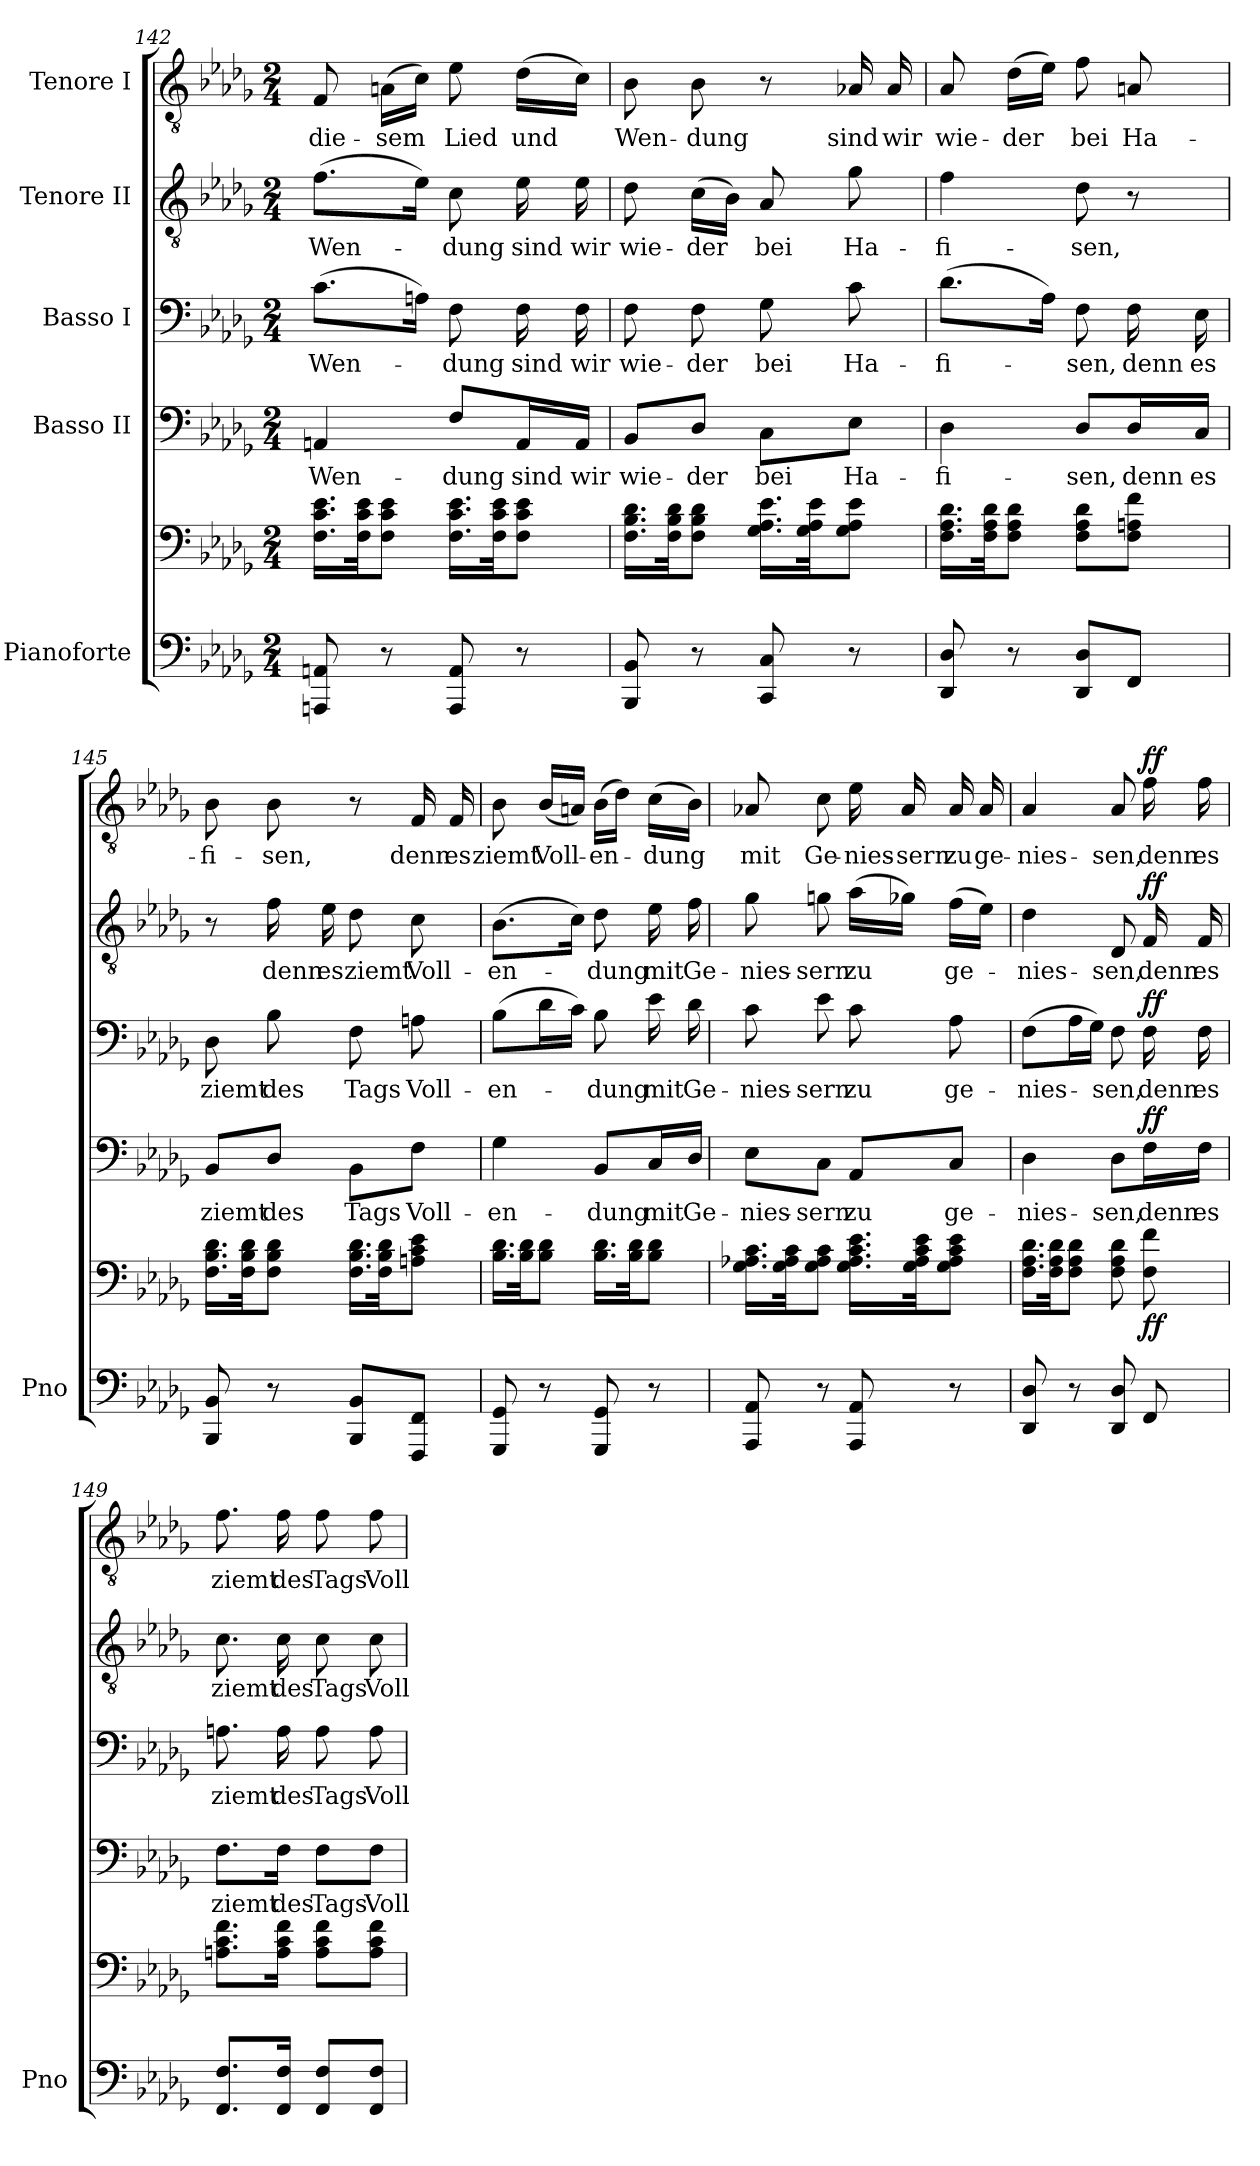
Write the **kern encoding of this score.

**kern	**kern	**dynam	**kern	**text	**dynam	**kern	**text	**dynam	**kern	**text	**dynam	**kern	**text	**dynam
*part5	*part5	*part5	*part4	*part4	*part4	*part3	*part3	*part3	*part2	*part2	*part2	*part1	*part1	*part1
*staff6	*staff5	*staff5/6	*staff4	*staff4	*staff4	*staff3	*staff3	*staff3	*staff2	*staff2	*staff2	*staff1	*staff1	*staff1
*I"Pianoforte	*	*	*I"Basso II	*	*	*I"Basso I	*	*	*I"Tenore II	*	*	*I"Tenore I	*	*
*I'Pno	*	*	*	*	*	*	*	*	*	*	*	*	*	*
*clefF4	*clefF4	*	*clefF4	*	*	*clefF4	*	*	*clefGv2	*	*	*clefGv2	*	*
*k[b-e-a-d-g-]	*k[b-e-a-d-g-]	*	*k[b-e-a-d-g-]	*	*	*k[b-e-a-d-g-]	*	*	*k[b-e-a-d-g-]	*	*	*k[b-e-a-d-g-]	*	*
*M2/4	*M2/4	*	*M2/4	*	*	*M2/4	*	*	*M2/4	*	*	*M2/4	*	*
=142	=142	=142	=142	=142	=142	=142	=142	=142	=142	=142	=142	=142	=142	=142
!	!	!	!	!LO:LY:b	!	!	!LO:LY:b	!	!	!LO:LY:b	!	!	!LO:LY:b	!
8AAAn/ 8AAn/	16.F\ 16.c\ 16.e-\LL	.	4AAn/	Wen-	.	(8.c\L	Wen-	.	(8.f\L	Wen-	.	8F/	die-	.
.	32F\ 32c\ 32e-\JK	.	.	.	.	.	.	.	.	.	.	.	.	.
!	!	!	!	!	!	!	!	!	!	!	!	!	!LO:LY:b	!
8r	8F\ 8c\ 8e-\J	.	.	.	.	.	.	.	.	.	.	(16An\LL	-sem	.
.	.	.	.	.	.	16An\Jk)	.	.	16e-\Jk)	.	.	16c\JJ)	.	.
!	!	!	!	!LO:LY:b	!	!	!LO:LY:b	!	!	!LO:LY:b	!	!	!LO:LY:b	!
8AAA/ 8AA/	16.F\ 16.c\ 16.e-\LL	.	8F/L	dung	.	8F\	-dung	.	8c\	-dung	.	8e-\	Lied	.
.	32F\ 32c\ 32e-\JK	.	.	.	.	.	.	.	.	.	.	.	.	.
!	!	!	!	!LO:LY:b	!	!	!LO:LY:b	!	!	!LO:LY:b	!	!	!LO:LY:b	!
8r	8F\ 8c\ 8e-\J	.	16AA/L	-sind	.	16F\	sind	.	16e-\	sind	.	(16d-\LL	und	.
!	!	!	!	!LO:LY:b	!	!	!LO:LY:b	!	!	!LO:LY:b	!	!	!	!
.	.	.	16AA/JJ	wir	.	16F\	wir	.	16e-\	wir	.	16c\JJ)	.	.
!!LO:LB:g=z
=143	=143	=143	=143	=143	=143	=143	=143	=143	=143	=143	=143	=143	=143	=143
!	!	!	!	!LO:LY:b	!	!	!LO:LY:b	!	!	!LO:LY:b	!	!	!LO:LY:b	!
8BBB-/ 8BB-/	16.F\ 16.B-\ 16.d-\LL	.	8BB-/L	wie-	.	8F\	wie-	.	8d-\	wie-	.	8B-\	Wen-	.
.	32F\ 32B-\ 32d-\JK	.	.	.	.	.	.	.	.	.	.	.	.	.
!	!	!	!	!LO:LY:b	!	!	!LO:LY:b	!	!	!LO:LY:b	!	!	!LO:LY:b	!
8r	8F\ 8B-\ 8d-\J	.	8D-/J	-der	.	8F\	-der	.	(16c\LL	-der	.	8B-\	-dung	.
.	.	.	.	.	.	.	.	.	16B-\JJ)	.	.	.	.	.
!	!	!	!	!LO:LY:b	!	!	!LO:LY:b	!	!	!LO:LY:b	!	!	!	!
8CC/ 8C/	16.G-\ 16.A-\ 16.e-\LL	.	8C\L	bei	.	8G-\	bei	.	8A-/	bei	.	8r	.	.
.	32G-\ 32A-\ 32e-\JK	.	.	.	.	.	.	.	.	.	.	.	.	.
!	!	!	!	!LO:LY:b	!	!	!LO:LY:b	!	!	!LO:LY:b	!	!	!LO:LY:b	!
8r	8G-\ 8A-\ 8e-\J	.	8E-\J	Ha-	.	8c\	Ha-	.	8g-\	Ha-	.	16A-X/	sind	.
!	!	!	!	!	!	!	!	!	!	!	!	!	!LO:LY:b	!
.	.	.	.	.	.	.	.	.	.	.	.	16A-/	wir	.
=144	=144	=144	=144	=144	=144	=144	=144	=144	=144	=144	=144	=144	=144	=144
!	!	!	!	!LO:LY:b	!	!	!LO:LY:b	!	!	!LO:LY:b	!	!	!LO:LY:b	!
8DD-/ 8D-/	16.F\ 16.A-\ 16.d-\LL	.	4D-\	-fi-	.	(8.d-\L	-fi-	.	4f\	-fi-	.	8A-/	wie-	.
.	32F\ 32A-\ 32d-\JK	.	.	.	.	.	.	.	.	.	.	.	.	.
!	!	!	!	!	!	!	!	!	!	!	!	!	!LO:LY:b	!
8r	8F\ 8A-\ 8d-\J	.	.	.	.	.	.	.	.	.	.	(16d-\LL	-der	.
.	.	.	.	.	.	16A-\Jk)	.	.	.	.	.	16e-\JJ)	.	.
!	!	!	!	!LO:LY:b	!	!	!LO:LY:b	!	!	!LO:LY:b	!	!	!LO:LY:b	!
8DD-/ 8D-/L	8F\ 8A-\ 8d-\L	.	8D-/L	-sen,	.	8F\	-sen,	.	8d-\	-sen,	.	8f\	bei	.
!	!	!	!	!LO:LY:b	!	!	!LO:LY:b	!	!	!	!	!	!LO:LY:b	!
8FF/J	8F\ 8An\ 8f\J	.	16D-/L	denn	.	16F\	denn	.	8r	.	.	8An/	Ha-	.
!	!	!	!	!LO:LY:b	!	!	!LO:LY:b	!	!	!	!	!	!	!
.	.	.	16C/JJ	es	.	16E-\	es	.	.	.	.	.	.	.
=145	=145	=145	=145	=145	=145	=145	=145	=145	=145	=145	=145	=145	=145	=145
!	!	!	!	!LO:LY:b	!	!	!LO:LY:b	!	!	!	!	!	!LO:LY:b	!
8BBB-/ 8BB-/	16.F\ 16.B-\ 16.d-\LL	.	8BB-/L	ziemt	.	8D-\	ziemt	.	8r	.	.	8B-\	-fi-	.
.	32F\ 32B-\ 32d-\JK	.	.	.	.	.	.	.	.	.	.	.	.	.
!	!	!	!	!LO:LY:b	!	!	!LO:LY:b	!	!	!LO:LY:b	!	!	!LO:LY:b	!
8r	8F\ 8B-\ 8d-\J	.	8D-/J	des	.	8B-\	des	.	16f\	denn	.	8B-\	-sen,	.
!	!	!	!	!	!	!	!	!	!	!LO:LY:b	!	!	!	!
.	.	.	.	.	.	.	.	.	16e-\	es	.	.	.	.
!	!	!	!	!LO:LY:b	!	!	!LO:LY:b	!	!	!LO:LY:b	!	!	!	!
8BBB-/ 8BB-/L	16.F\ 16.B-\ 16.d-\LL	.	8BB-\L	Tags	.	8F\	Tags	.	8d-\	ziemt	.	8r	.	.
.	32F\ 32B-\ 32d-\JK	.	.	.	.	.	.	.	.	.	.	.	.	.
!	!	!	!	!LO:LY:b	!	!	!LO:LY:b	!	!	!LO:LY:b	!	!	!LO:LY:b	!
8FFF/ 8FF/J	8An\ 8c\ 8e-\J	.	8F\J	Voll-	.	8An\	Voll-	.	8c\	Voll-	.	16F/	denn	.
!	!	!	!	!	!	!	!	!	!	!	!	!	!LO:LY:b	!
.	.	.	.	.	.	.	.	.	.	.	.	16F/	es	.
=146	=146	=146	=146	=146	=146	=146	=146	=146	=146	=146	=146	=146	=146	=146
!	!	!	!	!LO:LY:b	!	!	!LO:LY:b	!	!	!LO:LY:b	!	!	!LO:LY:b	!
8GGG-/ 8GG-/	16.B-\ 16.d-\LL	.	4G-\	-en-	.	(8B-\L	-en-	.	(8.B-\L	-en-	.	8B-\	ziemt	.
.	32B-\ 32d-\JK	.	.	.	.	.	.	.	.	.	.	.	.	.
!	!	!	!	!	!	!	!	!	!	!	!	!	!LO:LY:b	!
8r	8B-\ 8d-\J	.	.	.	.	16d-\L	.	.	.	.	.	(16B-/LL	Voll-	.
.	.	.	.	.	.	16c\JJ)	.	.	16c\Jk)	.	.	16An/JJ)	.	.
!	!	!	!	!LO:LY:b	!	!	!LO:LY:b	!	!	!LO:LY:b	!	!	!LO:LY:b	!
8GGG-/ 8GG-/	16.B-\ 16.d-\LL	.	8BB-/L	-dung	.	8B-\	-dung	.	8d-\	-dung	.	(16B-\LL	-en-	.
.	.	.	.	.	.	.	.	.	.	.	.	16d-\JJ)	.	.
.	32B-\ 32d-\JK	.	.	.	.	.	.	.	.	.	.	.	.	.
!	!	!	!	!LO:LY:b	!	!	!LO:LY:b	!	!	!LO:LY:b	!	!	!LO:LY:b	!
8r	8B-\ 8d-\J	.	16C/L	mit	.	16e-\	mit	.	16e-\	mit	.	(16c\LL	-dung	.
!	!	!	!	!LO:LY:b	!	!	!LO:LY:b	!	!	!LO:LY:b	!	!	!	!
.	.	.	16D-/JJ	Ge-	.	16d-\	Ge-	.	16f\	Ge-	.	16B-\JJ)	.	.
=147	=147	=147	=147	=147	=147	=147	=147	=147	=147	=147	=147	=147	=147	=147
!	!	!	!	!LO:LY:b	!	!	!LO:LY:b	!	!	!LO:LY:b	!	!	!LO:LY:b	!
8AAA-/ 8AA-/	16.G-\ 16.A-X\ 16.c\LL	.	8E-\L	-nies-	.	8c\	-nies-	.	8g-\	-nies-	.	8A-X/	mit	.
.	32G-\ 32A-\ 32c\JK	.	.	.	.	.	.	.	.	.	.	.	.	.
!	!	!	!	!LO:LY:b	!	!	!LO:LY:b	!	!	!LO:LY:b	!	!	!LO:LY:b	!
8r	8G-\ 8A-\ 8c\J	.	8C\J	-sern	.	8e-\	-sern	.	8gn\	-sern	.	8c\	Ge-	.
!	!	!	!	!LO:LY:b	!	!	!LO:LY:b	!	!	!LO:LY:b	!	!	!LO:LY:b	!
8AAA-/ 8AA-/	16.G-\ 16.A-\ 16.c\ 16.e-\LL	.	8AA-/L	zu	.	8c\	zu	.	(16a-\LL	zu	.	16e-\	-nies-	.
!	!	!	!	!	!	!	!	!	!	!	!	!	!LO:LY:b	!
.	.	.	.	.	.	.	.	.	16g-X\JJ)	.	.	16A-/	-sern	.
.	32G-\ 32A-\ 32c\ 32e-\JK	.	.	.	.	.	.	.	.	.	.	.	.	.
!	!	!	!	!LO:LY:b	!	!	!LO:LY:b	!	!	!LO:LY:b	!	!	!LO:LY:b	!
8r	8G-\ 8A-\ 8c\ 8e-\J	.	8C/J	ge-	.	8A-\	ge-	.	(16f\LL	ge-	.	16A-/	zu	.
!	!	!	!	!	!	!	!	!	!	!	!	!	!LO:LY:b	!
.	.	.	.	.	.	.	.	.	16e-\JJ)	.	.	16A-/	ge-	.
!!LO:PB:g=z
=148	=148	=148	=148	=148	=148	=148	=148	=148	=148	=148	=148	=148	=148	=148
!	!	!	!	!LO:LY:b	!	!	!LO:LY:b	!	!	!LO:LY:b	!	!	!LO:LY:b	!
8DD-/ 8D-/	16.F\ 16.A-\ 16.d-\LL	.	4D-\	-nies-	.	(8F\L	-nies-	.	4d-\	-nies-	.	4A-/	-nies-	.
.	32F\ 32A-\ 32d-\JK	.	.	.	.	.	.	.	.	.	.	.	.	.
8r	8F\ 8A-\ 8d-\J	.	.	.	.	16A-\L	.	.	.	.	.	.	.	.
.	.	.	.	.	.	16G-\JJ)	.	.	.	.	.	.	.	.
!	!	!	!	!LO:LY:b	!	!	!LO:LY:b	!	!	!LO:LY:b	!	!	!LO:LY:b	!
8DD-/ 8D-/	8F\ 8A-\ 8d-\	.	8D-\L	-sen,	.	8F\	-sen,	.	8D-/	-sen,	.	8A-/	-sen,	.
!	!	!LO:DY:b	!	!LO:LY:b	!LO:DY:a	!	!LO:LY:b	!LO:DY:a	!	!LO:LY:b	!LO:DY:a	!	!LO:LY:b	!LO:DY:a
8FF/	8F\ 8f\	ff	16F\L	denn	ff	16F\	denn	ff	16F/	denn	ff	16f\	denn	ff
!	!	!	!	!LO:LY:b	!	!	!LO:LY:b	!	!	!LO:LY:b	!	!	!LO:LY:b	!
.	.	.	16F\JJ	es	.	16F\	es	.	16F/	es	.	16f\	es	.
=149	=149	=149	=149	=149	=149	=149	=149	=149	=149	=149	=149	=149	=149	=149
!	!	!	!	!LO:LY:b	!	!	!LO:LY:b	!	!	!LO:LY:b	!	!	!LO:LY:b	!
8.FF/ 8.F/L	8.An\ 8.c\ 8.f\L	.	8.F\L	ziemt	.	8.An\	ziemt	.	8.c\	ziemt	.	8.f\	ziemt	.
!	!	!	!	!LO:LY:b	!	!	!LO:LY:b	!	!	!LO:LY:b	!	!	!LO:LY:b	!
16FF/ 16F/Jk	16A\ 16c\ 16f\Jk	.	16F\Jk	des	.	16A\	des	.	16c\	des	.	16f\	des	.
!	!	!	!	!LO:LY:b	!	!	!LO:LY:b	!	!	!LO:LY:b	!	!	!LO:LY:b	!
8FF/ 8F/L	8A\ 8c\ 8f\L	.	8F\L	Tags	.	8A\	Tags	.	8c\	Tags	.	8f\	Tags	.
!	!	!	!	!LO:LY:b	!	!	!LO:LY:b	!	!	!LO:LY:b	!	!	!LO:LY:b	!
8FF/ 8F/J	8A\ 8c\ 8f\J	.	8F\J	Voll-	.	8A\	Voll-	.	8c\	Voll-	.	8f\	Voll-	.
=	=	=	=	=	=	=	=	=	=	=	=	=	=	=
*-	*-	*-	*-	*-	*-	*-	*-	*-	*-	*-	*-	*-	*-	*-
